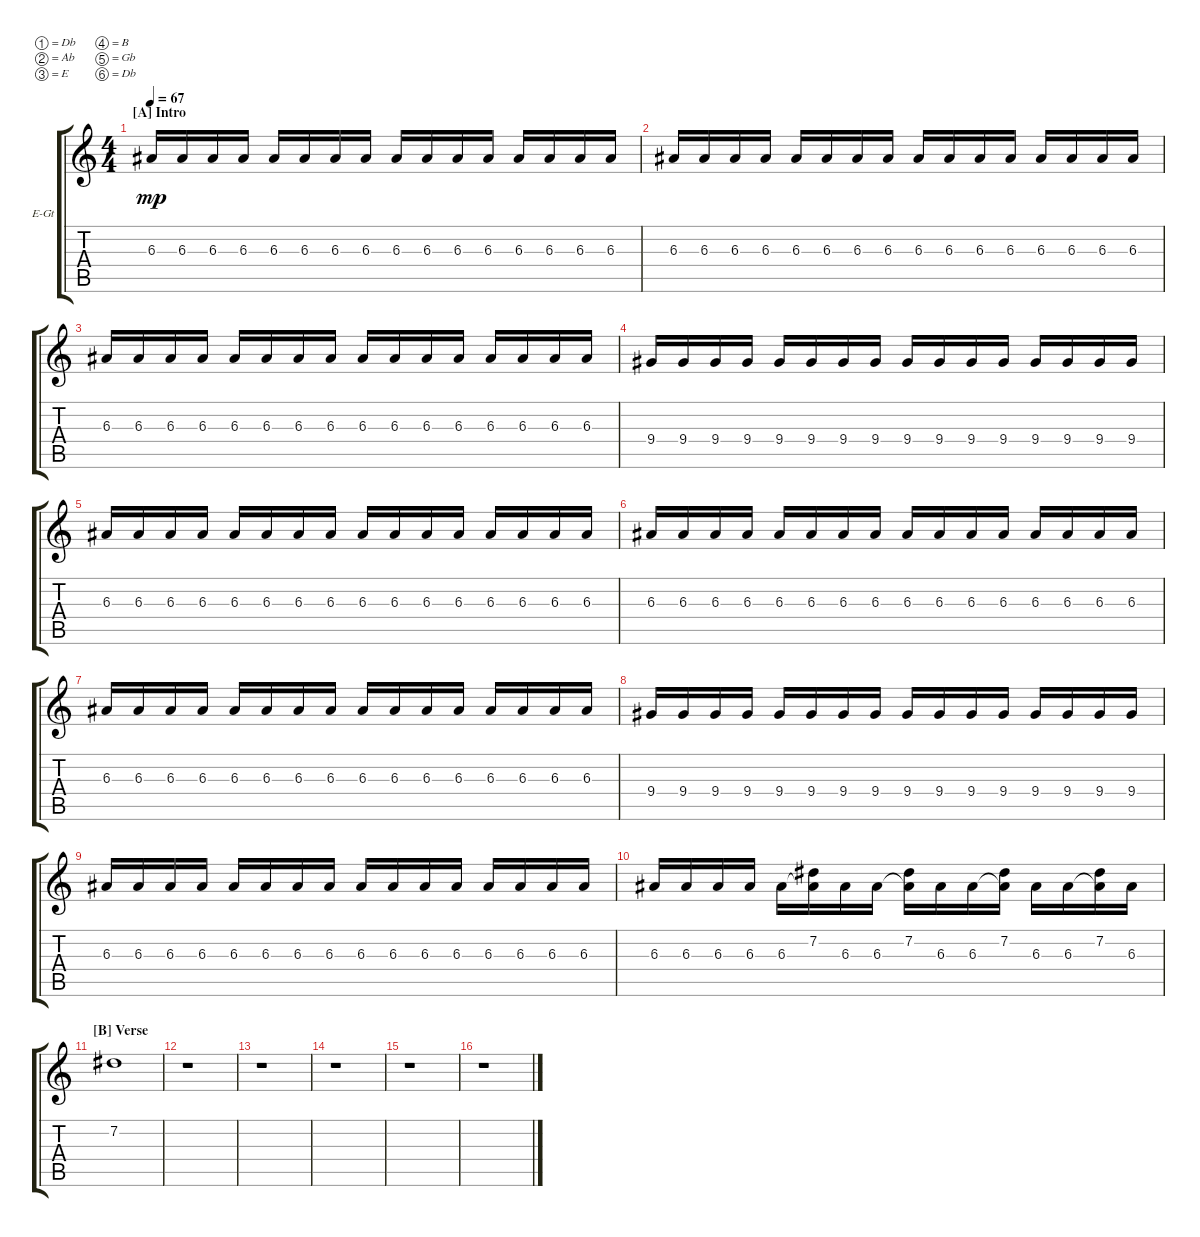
\defaultSystemsLayout 4
\bracketExtendMode groupsimilarinstruments
\firstSystemTrackNameOrientation horizontal
\otherSystemsTrackNameOrientation horizontal
\track ("Iha (Overdriven)" "E-Gt") {instrument overdrivenguitar}
\staff {score tabs}
\tuning (Db4 Ab3 E3 B2 Gb2 Db2)
\ts (4 4)
\section ("A" "Intro")
\tempo 67
\clef g2
\ks c
6.3.16{dy mp instrument overdrivenguitar} 6.3.16 6.3.16 6.3.16 6.3.16 6.3.16 6.3.16 6.3.16 6.3.16 6.3.16 6.3.16 6.3.16 6.3.16 6.3.16 6.3.16 6.3.16 |
6.3.16 6.3.16 6.3.16 6.3.16 6.3.16 6.3.16 6.3.16 6.3.16 6.3.16 6.3.16 6.3.16 6.3.16 6.3.16 6.3.16 6.3.16 6.3.16 |
6.3.16 6.3.16 6.3.16 6.3.16 6.3.16 6.3.16 6.3.16 6.3.16 6.3.16 6.3.16 6.3.16 6.3.16 6.3.16 6.3.16 6.3.16 6.3.16 |
9.4.16 9.4.16 9.4.16 9.4.16 9.4.16 9.4.16 9.4.16 9.4.16 9.4.16 9.4.16 9.4.16 9.4.16 9.4.16 9.4.16 9.4.16 9.4.16 |
\scale
0.512 6.3.16 6.3.16 6.3.16 6.3.16 6.3.16 6.3.16 6.3.16 6.3.16 6.3.16 6.3.16 6.3.16 6.3.16 6.3.16 6.3.16 6.3.16 6.3.16 |
\scale
0.244 6.3.16 6.3.16 6.3.16 6.3.16 6.3.16 6.3.16 6.3.16 6.3.16 6.3.16 6.3.16 6.3.16 6.3.16 6.3.16 6.3.16 6.3.16 6.3.16 |
\scale
0.244 6.3.16 6.3.16 6.3.16 6.3.16 6.3.16 6.3.16 6.3.16 6.3.16 6.3.16 6.3.16 6.3.16 6.3.16 6.3.16 6.3.16 6.3.16 6.3.16 |
\scale
0.354497 9.4.16 9.4.16 9.4.16 9.4.16 9.4.16 9.4.16 9.4.16 9.4.16 9.4.16 9.4.16 9.4.16 9.4.16 9.4.16 9.4.16 9.4.16 9.4.16 |
\scale
0.322751 6.3.16 6.3.16 6.3.16 6.3.16 6.3.16 6.3.16 6.3.16 6.3.16 6.3.16 6.3.16 6.3.16 6.3.16 6.3.16 6.3.16 6.3.16 6.3.16 |
\scale
0.322751 6.3.16 6.3.16 6.3.16 6.3.16 6.3.16 (6.3{t} 7.2).16 6.3.16 6.3.16 (6.3{t} 7.2).16 6.3.16 6.3.16 (6.3{t} 7.2).16 6.3.16 6.3.16 (6.3{t} 7.2).16 6.3.16 |
\section ("B" "Verse")
\scale
0.333333 7.2.1 |
\scale
0.333333 r.1 |
\scale
0.333333 r.1 |
\scale
0.333333 r.1 |
\scale
0.333333 r.1 |
\scale
0.333333 r.1
